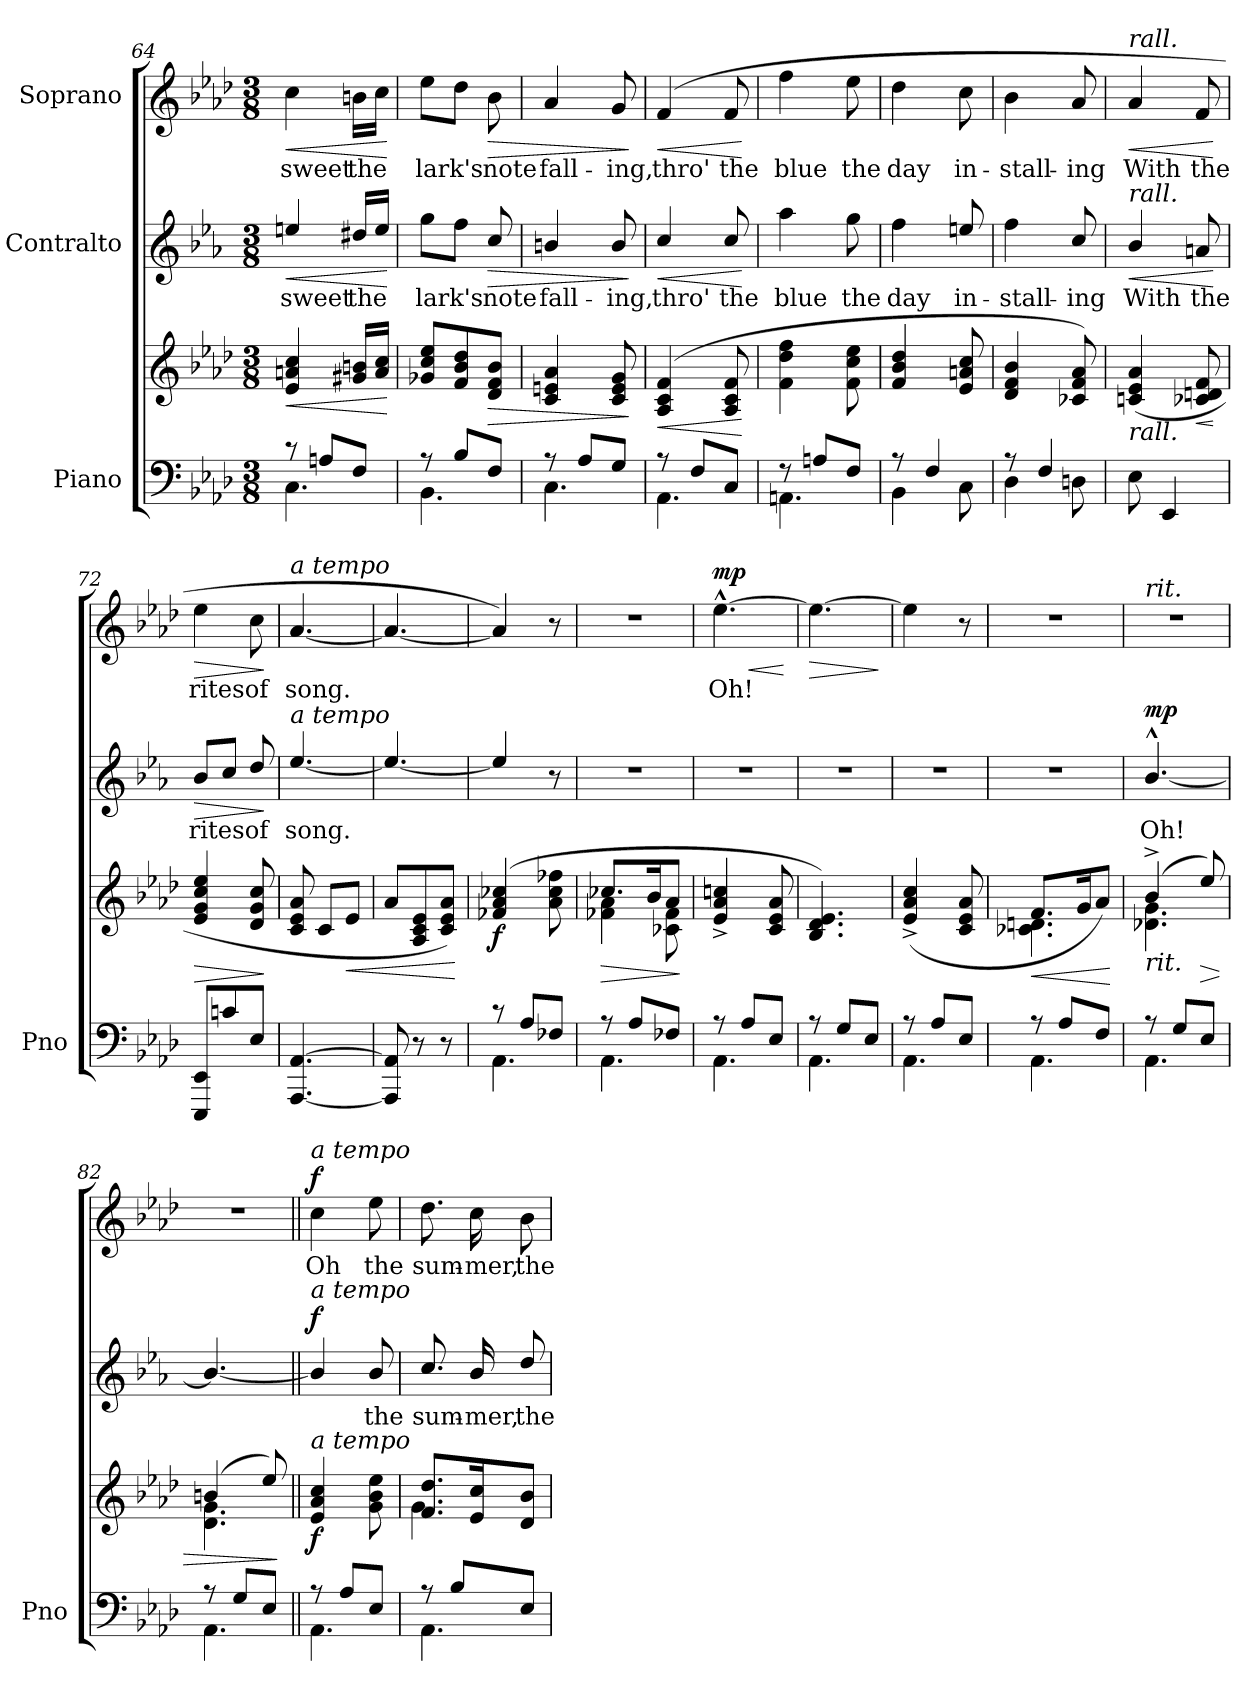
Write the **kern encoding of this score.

**kern	**kern	**dynam	**kern	**text	**dynam	**kern	**text	**dynam
*part3	*part3	*part3	*part2	*part2	*part2	*part1	*part1	*part1
*staff4	*staff3	*staff3/4	*staff2	*staff2	*staff2	*staff1	*staff1	*staff1
*I"Piano	*	*	*I"Contralto	*	*	*I"Soprano	*	*
*I'Pno	*	*	*	*	*	*	*	*
*clefF4	*clefG2	*	*clefG2	*	*	*clefG2	*	*
*	*	*	*ITrd4c7	*	*	*	*	*
*k[b-e-a-d-]	*k[b-e-a-d-]	*	*k[b-e-a-d-]	*	*	*k[b-e-a-d-]	*	*
*M3/8	*M3/8	*	*M3/8	*	*	*M3/8	*	*
=64	=64	=64	=64	=64	=64	=64	=64	=64
*^	*	*	*	*	*	*	*	*
!	!	!	!LO:HP:b	!	!	!LO:HP:b	!	!	!LO:HP:b
8r	4.C\	4e-/ 4an/ 4cc/	<	4an/	sweet	<	4cc\	sweet	<
8An/L	.	.	.	.	.	.	.	.	.
8F/J	.	16g#X/ 16bn/LL	.	16g#X/LL	the	.	16bn\LL	the	.
.	.	16a/ 16cc/JJ	.	16a/JJ	.	.	16cc\JJ	.	.
*v	*v	*	*	*	*	*	*	*	*
.	.	[	.	.	[	.	.	[
=65	=65	=65	=65	=65	=65	=65	=65	=65
*^	*	*	*	*	*	*	*	*
8r	4.BB-\	8g-X/ 8cc/ 8ee-/L	.	8cc\L	lark's	.	8ee-\L	lark's	.
8B-/L	.	8f/ 8b-/ 8dd-/	.	8b-\J	.	.	8dd-\J	.	.
!	!	!	!LO:HP:b	!	!	!LO:HP:b	!	!	!LO:HP:b
8F/J	.	8d-/ 8f/ 8b-/J	>	8f/	note	>	8b-\	note	>
=66	=66	=66	=66	=66	=66	=66	=66	=66	=66
8r	4.C\	4c/ 4en/ 4a-/	.	4en/	fall-	.	4a-/	fall-	.
8A-/L	.	.	.	.	.	.	.	.	.
8G/J	.	8c/ 8e/ 8g/	.	8e/	-ing,	.	8g/	-ing,	.
*v	*v	*	*	*	*	*	*	*	*
.	.	]	.	.	]	.	.	]
=67	=67	=67	=67	=67	=67	=67	=67	=67
*^	*	*	*	*	*	*	*	*
!	!	!	!LO:HP:b	!	!	!LO:HP:b	!	!	!LO:HP:b
8r	4.AA-\	(4A-/ 4c/ 4f/	<	4f/	thro'	<	(4f/	thro'	<
8F/L	.	.	.	.	.	.	.	.	.
8C/J	.	8A-/ 8c/ 8f/	.	8f/	the	.	8f/	the	.
*v	*v	*	*	*	*	*	*	*	*
.	.	[	.	.	[	.	.	[
=68	=68	=68	=68	=68	=68	=68	=68	=68
*^	*	*	*	*	*	*	*	*
8r	4.AAn\	4f\ 4dd-\ 4ff\	.	4dd-\	blue	.	4ff\	blue	.
8An/L	.	.	.	.	.	.	.	.	.
8F/J	.	8f\ 8cc\ 8ee-\	.	8cc\	the	.	8ee-\	the	.
=69	=69	=69	=69	=69	=69	=69	=69	=69	=69
8r	4BB-\	4f/ 4b-/ 4dd-/	.	4b-\	day	.	4dd-\	day	.
4F/	.	.	.	.	.	.	.	.	.
.	8C\	8e-/ 8an/ 8cc/	.	8an/	in-	.	8cc\	in-	.
=70	=70	=70	=70	=70	=70	=70	=70	=70	=70
8r	4D-\	4d-/ 4f/ 4b-/	.	4b-\	-stall-	.	4b-\	-stall-	.
4F/	.	.	.	.	.	.	.	.	.
.	8Dn\	8c-X/ 8f/ 8a-/)	.	8f/	-ing	.	8a-/	-ing	.
=71	=71	=71	=71	=71	=71	=71	=71	=71	=71
!	!	!	!	!	!	!	!LO:TX:a:i:t=rall.	!	!
!	!	!	!	!LO:TX:a:i:t=rall.	!	!	!	!	!
!	!	!LO:TX:b:i:t=rall.	!	!	!	!	!	!	!
!	!	!	!	!	!	!LO:HP:b	!	!	!LO:HP:b
*v	*v	*	*	*	*	*	*	*	*
8E-\	(4cn/ 4e-/ 4a-/	.	4e-/	With	<	4a-/	With	<
4EE-/	.	.	.	.	.	.	.	.
!	!	!LO:HP:b	!	!	!	!	!	!
.	8c-X/ 8dn/ 8f/	<	8dn/	the	.	8f/	the	.
.	.	[	.	.	[	.	.	[
=72	=72	=72	=72	=72	=72	=72	=72	=72
!	!	!LO:HP:b	!	!	!LO:HP:b	!	!	!LO:HP:b
8EEE-/ 8EE-/L	4e-/ 4g/ 4cc/ 4ee-/	>	8e-/L	rites	>	4ee-\	rites	>
8cn/	.	.	8f/J	.	.	.	.	.
8E-/J	8d-/ 8g/ 8cc/	.	8g/	of	.	8cc\	of	.
.	.	]	.	.	]	.	.	]
=73	=73	=73	=73	=73	=73	=73	=73	=73
!	!	!	!	!	!	!LO:TX:a:i:t=a tempo	!	!
!	!	!	!LO:TX:a:i:t=a tempo	!	!	!	!	!
[4.AAA-/ [4.AA-/	8c/ 8e-/ 8a-/	.	[4.a-/	song.	.	[4.a-/	song.	.
.	8c/L	.	.	.	.	.	.	.
!	!	!LO:HP:b	!	!	!	!	!	!
.	8e-/J	<	.	.	.	.	.	.
=74	=74	=74	=74	=74	=74	=74	=74	=74
8AAA-/] 8AA-/]	8a-/L	.	4.a-/_	.	.	4.a-/_	.	.
8r	8A-/ 8c/ 8e-/	.	.	.	.	.	.	.
8r	8c/ 8e-/ 8a-/J)	.	.	.	.	.	.	.
.	.	[	.	.	.	.	.	.
=75	=75	=75	=75	=75	=75	=75	=75	=75
*^	*	*	*	*	*	*	*	*
!	!	!	!LO:DY:b	!	!	!	!	!	!
8r	4.AA-\	(4f-X/ 4a-/ 4cc-X/	f	4a-/]	.	.	4a-/])	.	.
8A-/L	.	.	.	.	.	.	.	.	.
8F-X/J	.	8a-\ 8cc-\ 8ff-X\	.	8r	.	.	8r	.	.
=76	=76	=76	=76	=76	=76	=76	=76	=76	=76
!	!	!	!LO:HP:b	!	!	!	!	!	!
*	*	*^	*	*	*	*	*	*	*
8r	4.AA-\	8.cc-X/L	4f-X\ 4a-\	>	4.r	.	.	4.r	.	.
8A-/L	.	.	.	.	.	.	.	.	.	.
.	.	16b-/K	.	.	.	.	.	.	.	.
8F-X/J	.	8a-/J	8c-X\ 8f-\	.	.	.	.	.	.	.
*v	*v	*	*	*	*	*	*	*	*	*
*	*v	*v	*	*	*	*	*	*	*
.	.	]	.	.	.	.	.	.
=77	=77	=77	=77	=77	=77	=77	=77	=77
*^	*	*	*	*	*	*	*	*
!	!	!	!	!	!	!	!	!	!LO:HP:b
!	!	!	!	!	!	!	!	!	!LO:DY:n=1:a
8r	4.AA-\	4e-/^> 4a-/^> 4ccn/^>	.	4.r	.	.	[4.ee-^^\	Oh!	< mp
8A-/L	.	.	.	.	.	.	.	.	.
8E-/J	.	8c/ 8e-/ 8a-/	.	.	.	.	.	.	.
*v	*v	*	*	*	*	*	*	*	*
.	.	.	.	.	.	.	.	[
=78	=78	=78	=78	=78	=78	=78	=78	=78
*^	*	*	*	*	*	*	*	*
!	!	!	!	!	!	!	!	!	!LO:HP:b
8r	4.AA-\	4.B-/ 4.d-/ 4.e-/)	.	4.r	.	.	4.ee-\_	.	>
8G/L	.	.	.	.	.	.	.	.	.
8E-/J	.	.	.	.	.	.	.	.	.
*v	*v	*	*	*	*	*	*	*	*
.	.	.	.	.	.	.	.	]
=79	=79	=79	=79	=79	=79	=79	=79	=79
*^	*	*	*	*	*	*	*	*
8r	4.AA-\	(4e-/^> 4a-/^> 4cc/^>	.	4.r	.	.	4ee-\]	.	.
8A-/L	.	.	.	.	.	.	.	.	.
8E-/J	.	8c/ 8e-/ 8a-/	.	.	.	.	8r	.	.
=80	=80	=80	=80	=80	=80	=80	=80	=80	=80
!	!	!	!LO:HP:b	!	!	!	!	!	!
*	*	*^	*	*	*	*	*	*	*
8r	4.AA-\	8.f/L	4.c-X\ 4.dn\	<	4.r	.	.	4.r	.	.
8A-/L	.	.	.	.	.	.	.	.	.	.
.	.	16g/K	.	.	.	.	.	.	.	.
8F/J	.	8a-/J)	.	.	.	.	.	.	.	.
*v	*v	*	*	*	*	*	*	*	*	*
*	*v	*v	*	*	*	*	*	*	*
.	.	[	.	.	.	.	.	.
=81	=81	=81	=81	=81	=81	=81	=81	=81
*^	*^	*	*	*	*	*	*	*
!	!	!	!	!	!	!	!	!LO:TX:a:i:t=rit.	!	!
!	!	!LO:TX:b:i:t=rit.	!	!	!	!	!	!	!	!
!	!	!	!	!	!	!	!LO:DY:a	!	!	!
8r	4.AA-\	(4b-^/	4.d-X\ 4.g\	.	[4.e-^^/	Oh!	mp	4.r	.	.
8G/L	.	.	.	.	.	.	.	.	.	.
!	!	!	!	!LO:HP:b	!	!	!	!	!	!
8E-/J	.	8ee-/)	.	>	.	.	.	.	.	.
=82	=82	=82	=82	=82	=82	=82	=82	=82	=82	=82
8r	4.AA-\	(4bn/	4.d-\ 4.g\	.	4.e-/_	.	.	4.r	.	.
8G/L	.	.	.	.	.	.	.	.	.	.
8E-/J	.	8ee-/)	.	.	.	.	.	.	.	.
*v	*v	*	*	*	*	*	*	*	*	*
*	*v	*v	*	*	*	*	*	*	*
.	.	]	.	.	.	.	.	.
=83||	=83||	=83||	=83||	=83||	=83||	=83||	=83||	=83||
*^	*	*	*	*	*	*	*	*
!	!	!	!	!	!	!	!LO:TX:a:i:t=a tempo	!	!
!	!	!	!	!LO:TX:a:i:t=a tempo	!	!	!	!	!
!	!	!LO:TX:a:i:t=a tempo	!	!	!	!	!	!	!
!	!	!	!LO:DY:b	!	!	!LO:DY:a	!	!	!LO:DY:a
8r	4.AA-\	4e-/ 4a-/ 4cc/	f	4e-/]	.	f	4cc\	Oh	f
8A-/L	.	.	.	.	.	.	.	.	.
8E-/J	.	8g\ 8b-\ 8ee-\	.	8e-/	the	.	8ee-\	the	.
=84	=84	=84	=84	=84	=84	=84	=84	=84	=84
*	*	*^	*	*	*	*	*	*	*
8r	4.AA-\	8.f/ 8.dd-/L	4.g\	.	8.f/	sum-	.	8.dd-\	sum-	.
8B-/L	.	.	.	.	.	.	.	.	.	.
.	.	16e-/ 16cc/K	.	.	16e-/	-mer,	.	16cc\	-mer,	.
8E-/J	.	8d-/ 8b-/J	.	.	8g/	the	.	8b-\	the	.
*v	*v	*	*	*	*	*	*	*	*	*
*	*v	*v	*	*	*	*	*	*	*
=	=	=	=	=	=	=	=	=
*-	*-	*-	*-	*-	*-	*-	*-	*-
